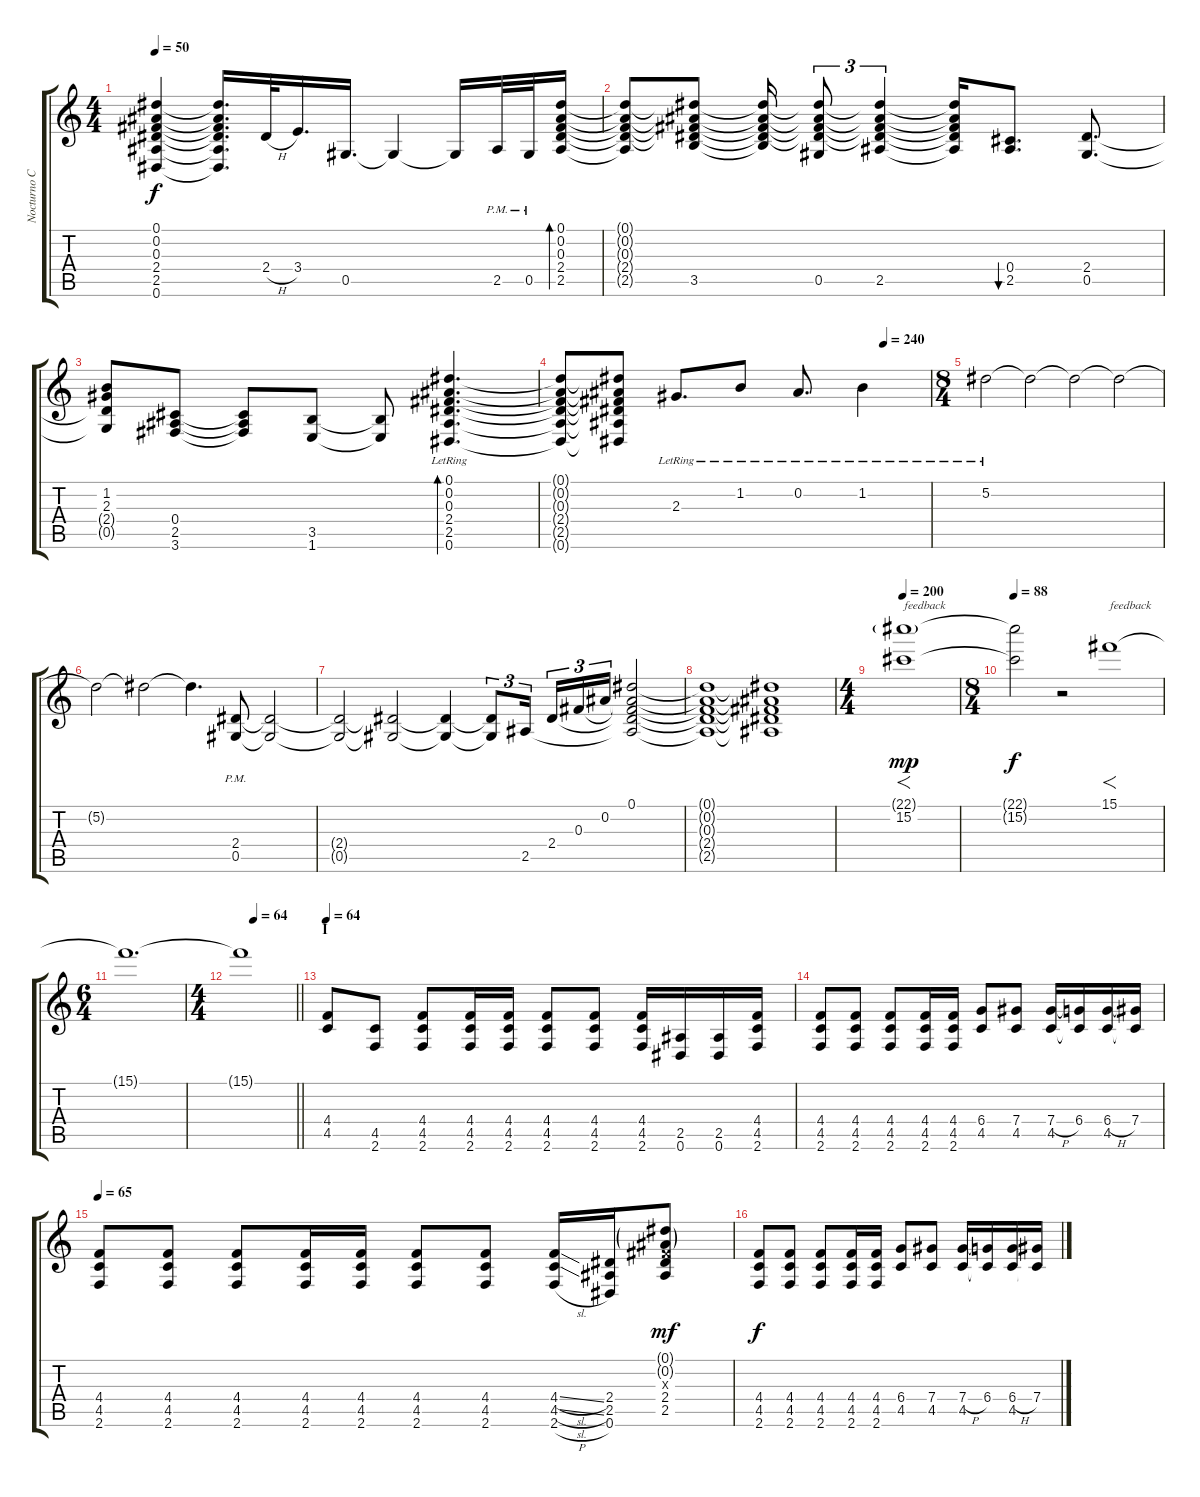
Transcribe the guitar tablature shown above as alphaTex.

\track ("Nocturno Culto" "Nocturno C") {instrument distortionguitar}
\staff {score tabs}
\tuning (Eb4 Bb3 Gb3 Db3 Ab2 Eb2) {hide}
\ts (4 4)
\tempo 50
\clef g2
\ks c
(0.1 0.2{t} 0.3{t} 2.4{t} 2.5{t} 0.6{t}).4{dy f} (0.1{t} 0.2{t} 0.3{t} 2.4{t} 2.5{t} 0.6{t}).16{d} 2.4{h}.32 3.4.16{d} 0.5.16{d} 0.5{t}.4 0.5{t}.16 2.5{pm}.32 0.5{pm}.32 (0.1 0.2 0.3 2.4 2.5).16{bd 30} |
(0.1{t} 0.2{t} 0.3{t} 2.4{t} 2.5{t}).8 (0.1{t} 0.2{t} 0.3{t} 2.4{t} 3.5).8 (0.1{t} 0.2{t} 0.3{t} 2.4{t} 3.5{t}).16 (0.1{t} 0.2{t} 0.3{t} 2.4{t} 0.5).8{tu (3 2)} (0.1{t} 0.2{t} 0.3{t} 2.4{t} 2.5).4{tu (3 2)} (0.1{t} 0.2{t} 0.3{t} 2.4{t} 2.5{t}).16 (0.4 2.5).8{d bu 30} (2.4 0.5).8{d} |
(1.2 2.3 2.4{t} 0.5{t}).8 (0.4 2.5 3.6).8 (0.4{t} 2.5{t} 3.6{t}).8 (3.5 1.6).8 (3.5{t} 1.6{t}).8 (0.1{lr} 0.2{lr} 0.3{lr} 2.4{lr} 2.5{lr} 0.6{lr}).4{d bd 120} |
\tempo (240 0.875)
(0.1{t} 0.2{t} 0.3{t} 2.4{t} 2.5{t} 0.6{t}).8 (0.1{t} 0.2{t} 0.3{t} 2.4{t} 2.5{t} 0.6{t}).8 2.3{lr}.8{d} 1.2{lr}.8 0.2{lr}.8{d} 1.2{lr}.4 |
\ts (8 4)
5.2{lr}.2 5.2{t}.2 5.2{t}.2 5.2{t}.2 |
5.2{t}.2 5.2{t}.2 5.2{t}.4{d} (2.4{pm} 0.5{pm}).8 (2.4{t} 0.5{t}).2 |
(2.4{t} 0.5{t}).2 (2.4{t} 0.5{t}).2 (2.4{t} 0.5{t}).4 (2.4{t} 0.5{t}).8{tu (3 2)} 2.5.16{tu (3 2) beam splitsecondary} 2.4.16{tu (3 2)} 0.3.16{tu (3 2)} 0.2.16{tu (3 2)} (0.1 0.2{t} 0.3{t} 2.4{t} 2.5{t}).2 |
(0.1{t} 0.2{t} 0.3{t} 2.4{t} 2.5{t}).1 (0.1{t} 0.2{t} 0.3{t} 2.4{t} 2.5{t}).1 |
\ts (4 4)
\tempo 200
(22.1{g} 15.2).1{f txt "feedback" dy mp} |
\ts (8 4)
\tempo 88
(22.1{t} 15.2{t}).2{dy f} r.2 15.1.1{f txt "feedback"} |
\ts (6 4)
15.1{t}.1{d} |
\ts (4 4)
\tempo (64 0.25)
\barLineRight lightlight
15.1{t}.1 |
\section ("" "I")
\tempo 64
(4.4 4.5).8 (4.5 2.6).8 (4.4 4.5 2.6).8 (4.4 4.5 2.6).16 (4.4 4.5 2.6).16 (4.4 4.5 2.6).8 (4.4 4.5 2.6).8 (4.4 4.5 2.6).16 (2.5 0.6).16 (2.5 0.6).16 (4.4 4.5 2.6).16 |
(4.4 4.5 2.6).8 (4.4 4.5 2.6).8 (4.4 4.5 2.6).8 (4.4 4.5 2.6).16 (4.4 4.5 2.6).16 (6.4 4.5).8 (7.4 4.5).8 (7.4{h} 4.5).16 (6.4 4.5{t}).16 (6.4{h} 4.5).16 (7.4 4.5{t}).16 |
\tempo 65
(4.4 4.5 2.6).8 (4.4 4.5 2.6).8 (4.4 4.5 2.6).8 (4.4 4.5 2.6).16 (4.4 4.5 2.6).16 (4.4 4.5 2.6).8 (4.4 4.5 2.6).8 (4.4{sl} 4.5{sl} 2.6{h}).16 (2.4 2.5 0.6).16 (0.1{g} 0.2{g} 0.3{x} 2.4 2.5).8{dy mf} |
(4.4 4.5 2.6).8{dy f} (4.4 4.5 2.6).8 (4.4 4.5 2.6).8 (4.4 4.5 2.6).16 (4.4 4.5 2.6).16 (6.4 4.5).8 (7.4 4.5).8 (7.4{h} 4.5).16 (6.4 4.5{t}).16 (6.4{h} 4.5).16 (7.4 4.5{t}).16
